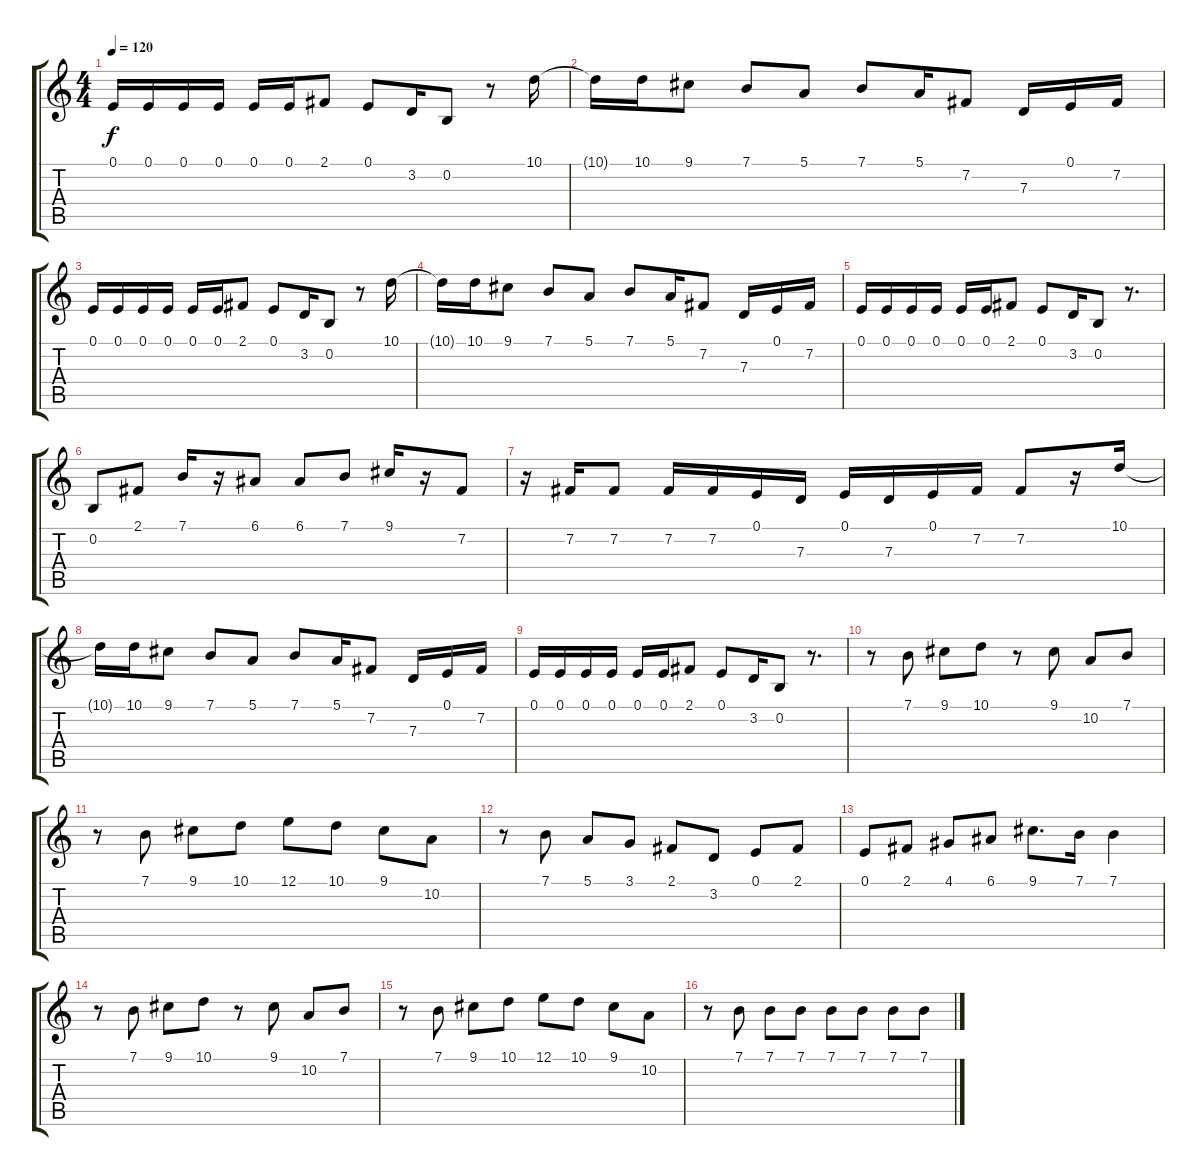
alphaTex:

\track "" {instrument brightacousticpiano}
\staff {score tabs}
\tuning (E4 B3 G3 D3 A2 E2) {hide}
\ts (4 4)
\tempo 120
\clef g2
\ks c
0.1.16{dy f} 0.1.16 0.1.16 0.1.16 0.1.16 0.1.16 2.1.8 0.1.8 3.2.16 0.2.8 r.8 10.1.16 |
10.1{t}.16 10.1.16 9.1.8 7.1.8 5.1.8 7.1.8 5.1.16 7.2.8 7.3.16 0.1.16 7.2.16 |
0.1.16 0.1.16 0.1.16 0.1.16 0.1.16 0.1.16 2.1.8 0.1.8 3.2.16 0.2.8 r.8 10.1.16 |
10.1{t}.16 10.1.16 9.1.8 7.1.8 5.1.8 7.1.8 5.1.16 7.2.8 7.3.16 0.1.16 7.2.16 |
0.1.16 0.1.16 0.1.16 0.1.16 0.1.16 0.1.16 2.1.8 0.1.8 3.2.16 0.2.8 r.8{d} |
0.2.8 2.1.8 7.1.16 r.16 6.1.8 6.1.8 7.1.8 9.1.16 r.16 7.2.8 |
r.16 7.2.16 7.2.8 7.2.16 7.2.16 0.1.16 7.3.16 0.1.16 7.3.16 0.1.16 7.2.16 7.2.8 r.16 10.1.16 |
10.1{t}.16 10.1.16 9.1.8 7.1.8 5.1.8 7.1.8 5.1.16 7.2.8 7.3.16 0.1.16 7.2.16 |
0.1.16 0.1.16 0.1.16 0.1.16 0.1.16 0.1.16 2.1.8 0.1.8 3.2.16 0.2.8 r.8{d} |
r.8 7.1.8 9.1.8 10.1.8 r.8 9.1.8 10.2.8 7.1.8 |
r.8 7.1.8 9.1.8 10.1.8 12.1.8 10.1.8 9.1.8 10.2.8 |
r.8 7.1.8 5.1.8 3.1.8 2.1.8 3.2.8 0.1.8 2.1.8 |
0.1.8 2.1.8 4.1.8 6.1.8 9.1.8{d} 7.1.16 7.1.4 |
r.8 7.1.8 9.1.8 10.1.8 r.8 9.1.8 10.2.8 7.1.8 |
r.8 7.1.8 9.1.8 10.1.8 12.1.8 10.1.8 9.1.8 10.2.8 |
r.8 7.1.8 7.1.8 7.1.8 7.1.8 7.1.8 7.1.8 7.1.8
